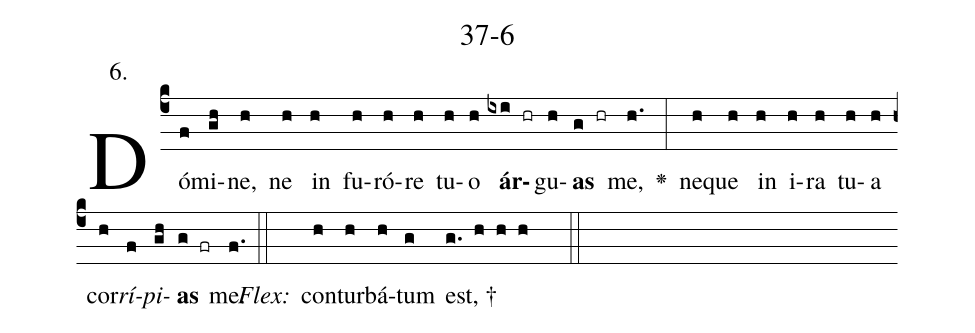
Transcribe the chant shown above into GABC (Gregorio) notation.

name: 37-6;
annotation: 6.;
%%
(c4)Dó(f)mi(gh)ne,(h) ne(h) in(h) fu(h)ró(h)re(h) tu(h)o(h) <b>ár</b>(ixi hr)gu(h)<b>as</b>(g hr) me,(h.) <v>\greheightstar</v>(:) ne(h)que(h) in(h) i(h)ra(h) tu(h)a(h) cor(h)<i>rí</i>(f)<i>pi</i>(gh)<b>as</b>(g fr) me.(f.) (::)
<i>Flex:</i>()  con(h)tur(h)bá(h)tum(g) est, †(g. h h h  ::)

%E(h) u(h) o(f) u(gh) a(g) e.(f.) (::)
